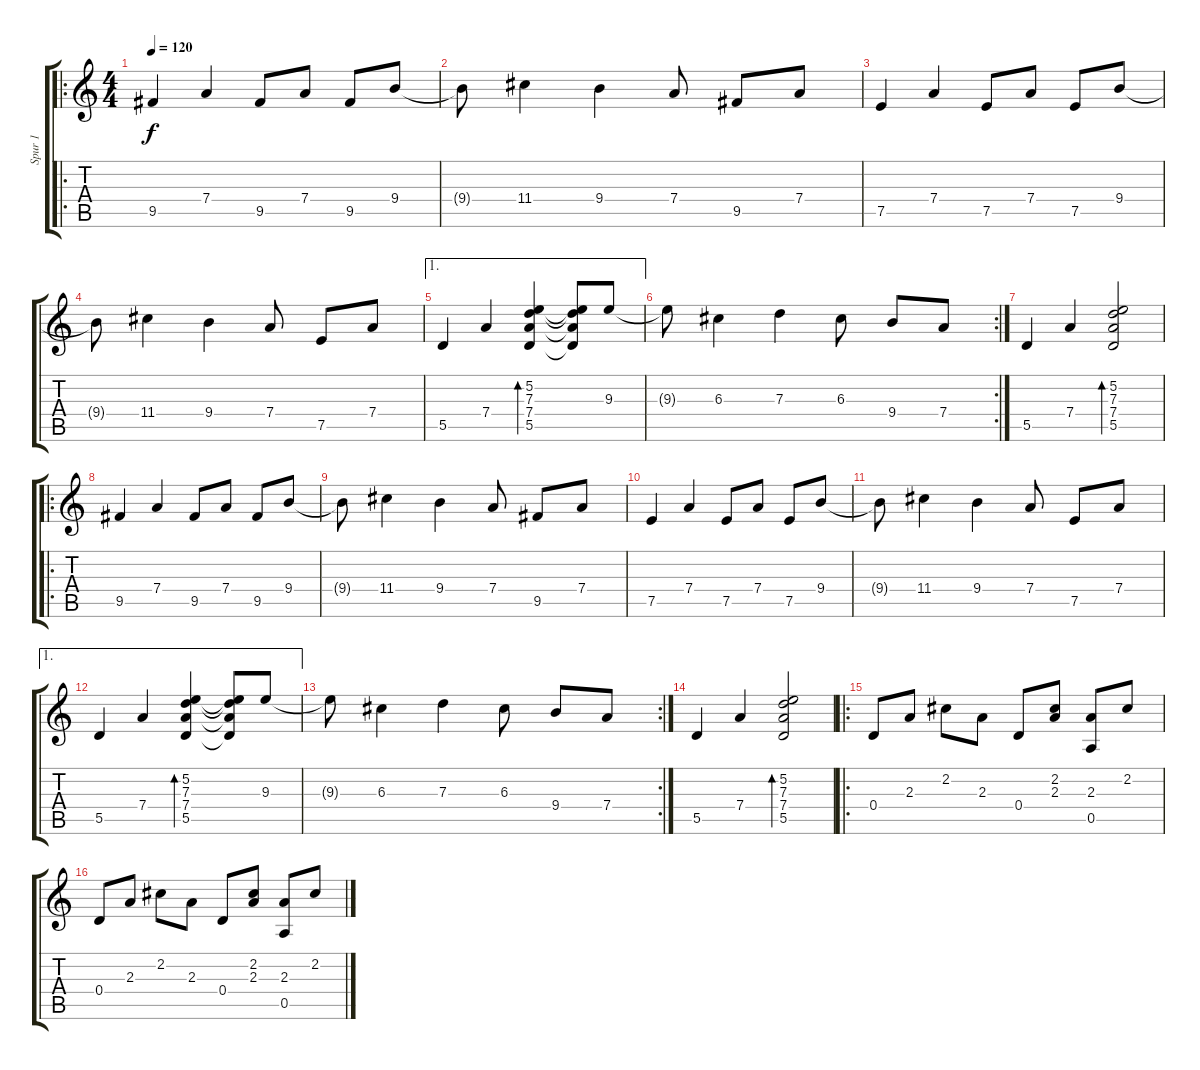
\track ("Spur 1" "Spur 1") {instrument acousticguitarsteel}
\staff {score tabs}
\tuning (E4 B3 G3 D3 A2 E2) {hide}
\ro
\ts (4 4)
\tempo 120
\clef g2
\ks c
9.5.4{dy f instrument acousticguitarsteel} 7.4.4 9.5.8 7.4.8 9.5.8 9.4.8 |
9.4{t}.8 11.4.4 9.4.4 7.4.8 9.5.8 7.4.8 |
7.5.4 7.4.4 7.5.8 7.4.8 7.5.8 9.4.8 |
9.4{t}.8 11.4.4 9.4.4 7.4.8 7.5.8 7.4.8 |
\ae 1
5.5.4 7.4.4 (5.2 7.3 7.4 5.5).4{bd 120} (5.2{t} 7.3{t} 7.4{t} 5.5{t}).8 9.3.8 |
\rc 2
9.3{t}.8 6.3.4 7.3.4 6.3.8 9.4.8 7.4.8 |
5.5.4 7.4.4 (5.2 7.3 7.4 5.5).2{bd 120} |
\ro
9.5.4 7.4.4 9.5.8 7.4.8 9.5.8 9.4.8 |
9.4{t}.8 11.4.4 9.4.4 7.4.8 9.5.8 7.4.8 |
7.5.4 7.4.4 7.5.8 7.4.8 7.5.8 9.4.8 |
9.4{t}.8 11.4.4 9.4.4 7.4.8 7.5.8 7.4.8 |
\ae 1
5.5.4 7.4.4 (5.2 7.3 7.4 5.5).4{bd 60} (5.2{t} 7.3{t} 7.4{t} 5.5{t}).8 9.3.8 |
\rc 2
9.3{t}.8 6.3.4 7.3.4 6.3.8 9.4.8 7.4.8 |
5.5.4 7.4.4 (5.2 7.3 7.4 5.5).2{bd 120} |
\ro
0.4.8 2.3.8 2.2.8 2.3.8 0.4.8 (2.2 2.3).8 (2.3 0.5).8 2.2.8 |
0.4.8 2.3.8 2.2.8 2.3.8 0.4.8 (2.2 2.3).8 (2.3 0.5).8 2.2.8
